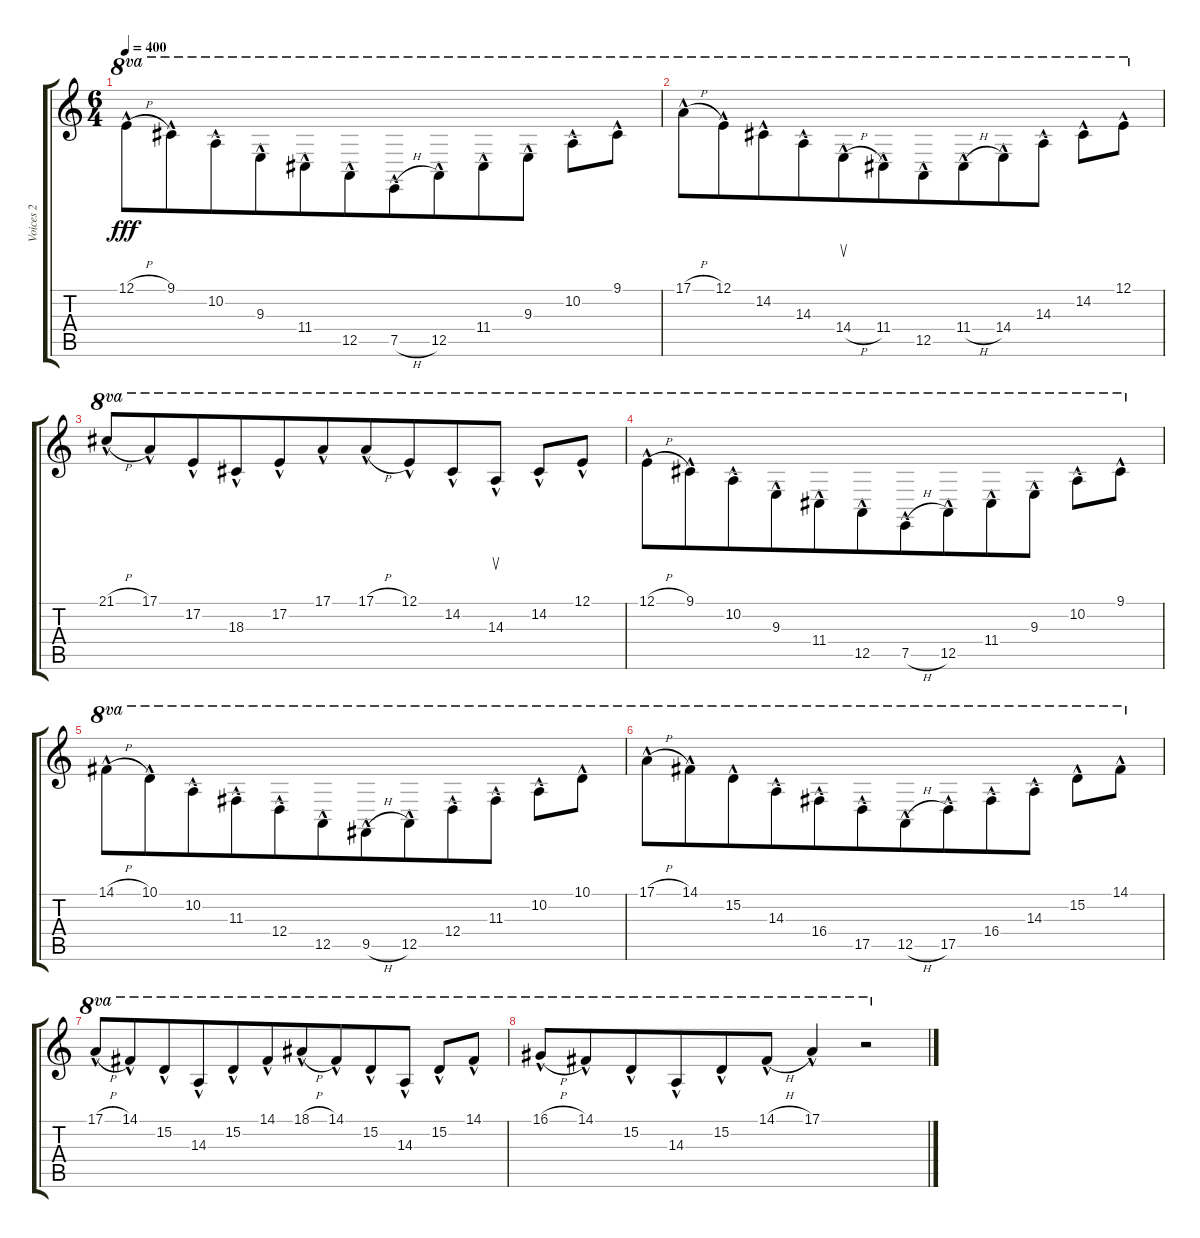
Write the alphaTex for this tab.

\track ("Voices 2" "Voices 2") {instrument synthvoice}
\staff {score tabs}
\tuning (E4 B3 G3 D3 A2 E2) {hide}
\ts (6 4)
\tempo 400
\clef g2
\ks c
12.1{h hac}.8{ot 8va dy fff beam Down} 9.1{hac}.8{ot 8va beam Down beam merge} 10.2{hac}.8{ot 8va beam Down} 9.3{hac}.8{ot 8va beam Down beam merge} 11.4{hac}.8{ot 8va beam Down} 12.5{hac}.8{ot 8va beam Down beam merge} 7.5{h hac}.8{ot 8va beam Down} 12.5{hac}.8{ot 8va beam Down beam merge} 11.4{hac}.8{ot 8va beam Down} 9.3{hac}.8{ot 8va beam Down} 10.2{hac}.8{ot 8va beam Down} 9.1{hac}.8{ot 8va beam Down} |
17.1{h hac}.8{ot 8va beam Down} 12.1{hac}.8{ot 8va beam Down beam merge} 14.2{hac}.8{ot 8va beam Down} 14.3{hac}.8{ot 8va beam Down beam merge} 14.4{h hac}.8{su ot 8va beam Down} 11.4{hac}.8{ot 8va beam Down beam merge} 12.5{hac}.8{ot 8va beam Down} 11.4{h hac}.8{ot 8va beam Down beam merge} 14.4{hac}.8{ot 8va beam Down} 14.3{hac}.8{ot 8va beam Down} 14.2{hac}.8{ot 8va beam Down} 12.1{hac}.8{ot 8va beam Down} |
21.1{h hac}.8{ot 8va beam Up} 17.1{hac}.8{ot 8va beam Up beam merge} 17.2{hac}.8{ot 8va beam Up} 18.3{hac}.8{ot 8va beam Up beam merge} 17.2{hac}.8{ot 8va beam Up} 17.1{hac}.8{ot 8va beam Up beam merge} 17.1{h hac}.8{ot 8va beam Up} 12.1{hac}.8{ot 8va beam Up beam merge} 14.2{hac}.8{ot 8va beam Up} 14.3{hac}.8{su ot 8va beam Up} 14.2{hac}.8{ot 8va beam Up} 12.1{hac}.8{ot 8va beam Up} |
12.1{h hac}.8{ot 8va beam Down} 9.1{hac}.8{ot 8va beam Down beam merge} 10.2{hac}.8{ot 8va beam Down} 9.3{hac}.8{ot 8va beam Down beam merge} 11.4{hac}.8{ot 8va beam Down} 12.5{hac}.8{ot 8va beam Down beam merge} 7.5{h hac}.8{ot 8va beam Down} 12.5{hac}.8{ot 8va beam Down beam merge} 11.4{hac}.8{ot 8va beam Down} 9.3{hac}.8{ot 8va beam Down} 10.2{hac}.8{ot 8va beam Down} 9.1{hac}.8{ot 8va beam Down} |
14.1{h hac}.8{ot 8va beam Down} 10.1{hac}.8{ot 8va beam Down beam merge} 10.2{hac}.8{ot 8va beam Down} 11.3{hac}.8{ot 8va beam Down beam merge} 12.4{hac}.8{ot 8va beam Down} 12.5{hac}.8{ot 8va beam Down beam merge} 9.5{h hac}.8{ot 8va beam Down} 12.5{hac}.8{ot 8va beam Down beam merge} 12.4{hac}.8{ot 8va beam Down} 11.3{hac}.8{ot 8va beam Down} 10.2{hac}.8{ot 8va beam Down} 10.1{hac}.8{ot 8va beam Down} |
17.1{h hac}.8{ot 8va beam Down} 14.1{hac}.8{ot 8va beam Down beam merge} 15.2{hac}.8{ot 8va beam Down} 14.3{hac}.8{ot 8va beam Down beam merge} 16.4{hac}.8{ot 8va beam Down} 17.5{hac}.8{ot 8va beam Down beam merge} 12.5{h hac}.8{ot 8va beam Down} 17.5{hac}.8{ot 8va beam Down beam merge} 16.4{hac}.8{ot 8va beam Down} 14.3{hac}.8{ot 8va beam Down} 15.2{hac}.8{ot 8va beam Down} 14.1{hac}.8{ot 8va beam Down} |
17.1{h hac}.8{ot 8va beam Up} 14.1{hac}.8{ot 8va beam Up beam merge} 15.2{hac}.8{ot 8va beam Up} 14.3{hac}.8{ot 8va beam Up beam merge} 15.2{hac}.8{ot 8va beam Up} 14.1{hac}.8{ot 8va beam Up beam merge} 18.1{h hac}.8{ot 8va beam Up} 14.1{hac}.8{ot 8va beam Up beam merge} 15.2{hac}.8{ot 8va beam Up} 14.3{hac}.8{ot 8va beam Up} 15.2{hac}.8{ot 8va beam Up} 14.1{hac}.8{ot 8va beam Up} |
16.1{h hac}.8{ot 8va beam Up} 14.1{hac}.8{ot 8va beam Up beam merge} 15.2{hac}.8{ot 8va beam Up} 14.3{hac}.8{ot 8va beam Up beam merge} 15.2{hac}.8{ot 8va beam Up} 14.1{h hac}.8{ot 8va beam Up} 17.1{hac}.4{ot 8va beam Up} r.2{ot 8va}
